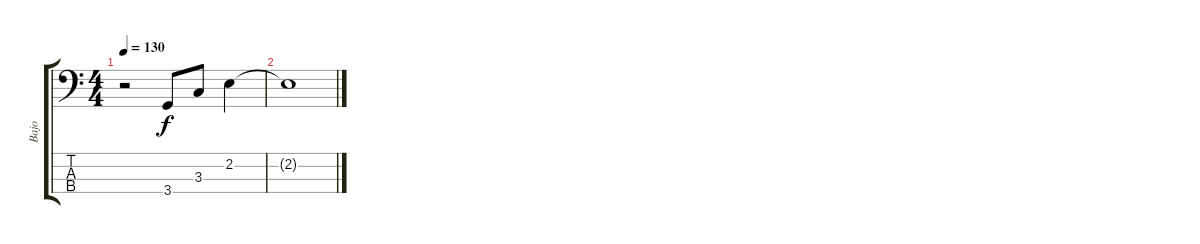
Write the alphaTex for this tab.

\track ("Bajo" "Bajo") {instrument electricbassfinger}
\staff {score tabs}
\tuning (G2 D2 A1 E1) {hide}
\ts (4 4)
\tempo 130
\clef f4
\ks c
r.2{dy f} 3.4.8 3.3.8 2.2.4 |
2.2{t}.1
